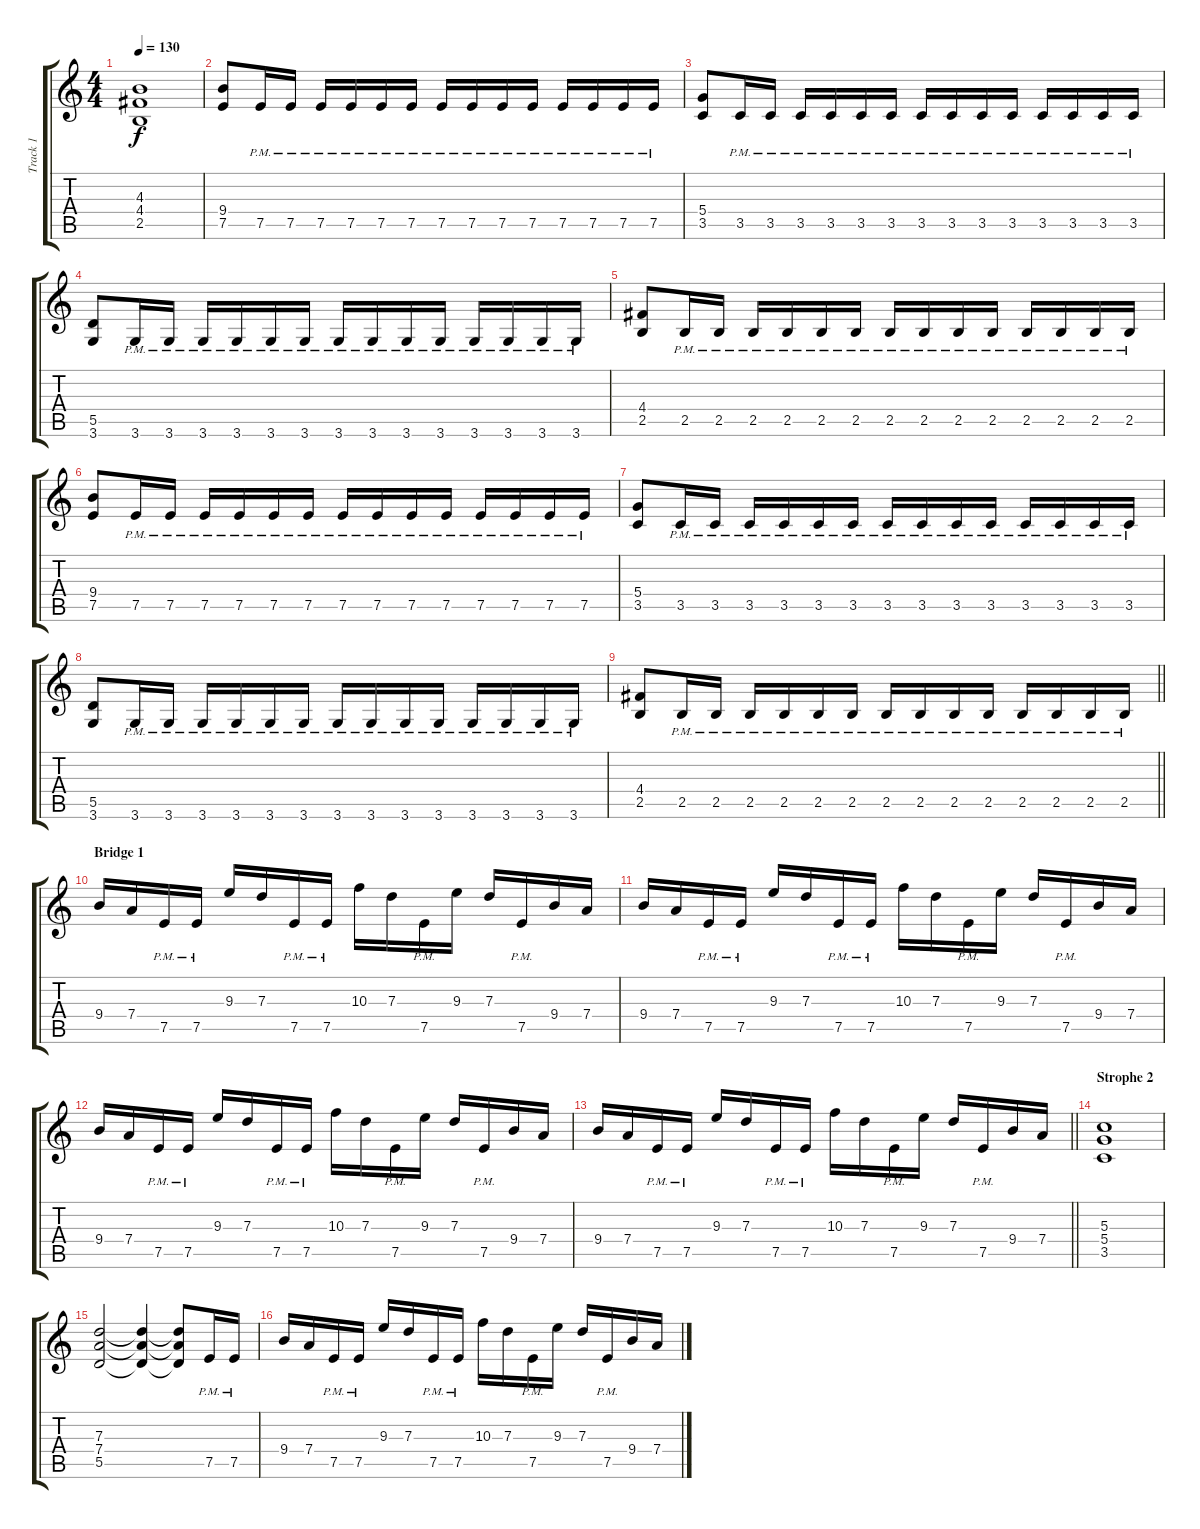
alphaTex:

\track ("Track 1" "Track 1") {instrument overdrivenguitar}
\staff {score tabs}
\tuning (E4 B3 G3 D3 A2 E2) {hide}
\ts (4 4)
\tempo 130
\clef g2
\ks c
(4.3 4.4 2.5).1{dy f} |
(9.4 7.5).8 7.5{pm}.16 7.5{pm}.16 7.5{pm}.16 7.5{pm}.16 7.5{pm}.16 7.5{pm}.16 7.5{pm}.16 7.5{pm}.16 7.5{pm}.16 7.5{pm}.16 7.5{pm}.16 7.5{pm}.16 7.5{pm}.16 7.5{pm}.16 |
(5.4 3.5).8 3.5{pm}.16 3.5{pm}.16 3.5{pm}.16 3.5{pm}.16 3.5{pm}.16 3.5{pm}.16 3.5{pm}.16 3.5{pm}.16 3.5{pm}.16 3.5{pm}.16 3.5{pm}.16 3.5{pm}.16 3.5{pm}.16 3.5{pm}.16 |
(5.5 3.6).8 3.6{pm}.16 3.6{pm}.16 3.6{pm}.16 3.6{pm}.16 3.6{pm}.16 3.6{pm}.16 3.6{pm}.16 3.6{pm}.16 3.6{pm}.16 3.6{pm}.16 3.6{pm}.16 3.6{pm}.16 3.6{pm}.16 3.6{pm}.16 |
(4.4 2.5).8 2.5{pm}.16 2.5{pm}.16 2.5{pm}.16 2.5{pm}.16 2.5{pm}.16 2.5{pm}.16 2.5{pm}.16 2.5{pm}.16 2.5{pm}.16 2.5{pm}.16 2.5{pm}.16 2.5{pm}.16 2.5{pm}.16 2.5{pm}.16 |
(9.4 7.5).8 7.5{pm}.16 7.5{pm}.16 7.5{pm}.16 7.5{pm}.16 7.5{pm}.16 7.5{pm}.16 7.5{pm}.16 7.5{pm}.16 7.5{pm}.16 7.5{pm}.16 7.5{pm}.16 7.5{pm}.16 7.5{pm}.16 7.5{pm}.16 |
(5.4 3.5).8 3.5{pm}.16 3.5{pm}.16 3.5{pm}.16 3.5{pm}.16 3.5{pm}.16 3.5{pm}.16 3.5{pm}.16 3.5{pm}.16 3.5{pm}.16 3.5{pm}.16 3.5{pm}.16 3.5{pm}.16 3.5{pm}.16 3.5{pm}.16 |
(5.5 3.6).8 3.6{pm}.16 3.6{pm}.16 3.6{pm}.16 3.6{pm}.16 3.6{pm}.16 3.6{pm}.16 3.6{pm}.16 3.6{pm}.16 3.6{pm}.16 3.6{pm}.16 3.6{pm}.16 3.6{pm}.16 3.6{pm}.16 3.6{pm}.16 |
\barLineRight lightlight
(4.4 2.5).8 2.5{pm}.16 2.5{pm}.16 2.5{pm}.16 2.5{pm}.16 2.5{pm}.16 2.5{pm}.16 2.5{pm}.16 2.5{pm}.16 2.5{pm}.16 2.5{pm}.16 2.5{pm}.16 2.5{pm}.16 2.5{pm}.16 2.5{pm}.16 |
\section ("" "Bridge 1")
9.4.16 7.4.16 7.5{pm}.16 7.5{pm}.16 9.3.16 7.3.16 7.5{pm}.16 7.5{pm}.16 10.3.16 7.3.16 7.5{pm}.16 9.3.16 7.3.16 7.5{pm}.16 9.4.16 7.4.16 |
9.4.16 7.4.16 7.5{pm}.16 7.5{pm}.16 9.3.16 7.3.16 7.5{pm}.16 7.5{pm}.16 10.3.16 7.3.16 7.5{pm}.16 9.3.16 7.3.16 7.5{pm}.16 9.4.16 7.4.16 |
9.4.16 7.4.16 7.5{pm}.16 7.5{pm}.16 9.3.16 7.3.16 7.5{pm}.16 7.5{pm}.16 10.3.16 7.3.16 7.5{pm}.16 9.3.16 7.3.16 7.5{pm}.16 9.4.16 7.4.16 |
\barLineRight lightlight
9.4.16 7.4.16 7.5{pm}.16 7.5{pm}.16 9.3.16 7.3.16 7.5{pm}.16 7.5{pm}.16 10.3.16 7.3.16 7.5{pm}.16 9.3.16 7.3.16 7.5{pm}.16 9.4.16 7.4.16 |
\section ("" "Strophe 2")
(5.3 5.4 3.5).1 |
(7.3 7.4 5.5).2 (7.3{t} 7.4{t} 5.5{t}).4 (7.3{t} 7.4{t} 5.5{t}).8 7.5{pm}.16 7.5{pm}.16 |
9.4.16 7.4.16 7.5{pm}.16 7.5{pm}.16 9.3.16 7.3.16 7.5{pm}.16 7.5{pm}.16 10.3.16 7.3.16 7.5{pm}.16 9.3.16 7.3.16 7.5{pm}.16 9.4.16 7.4.16
